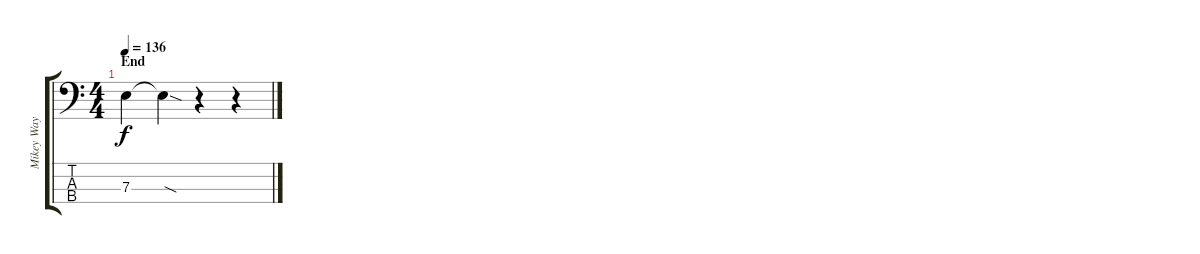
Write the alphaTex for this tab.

\track ("Mikey Way [Bass]" "Mikey Way ") {instrument electricbassfinger}
\staff {score tabs}
\tuning (G2 D2 A1 E1) {hide}
\ts (4 4)
\section ("" "End")
\tempo 136
\clef f4
\ks c
7.3.4{dy f} 7.3{sod t}.4 r.4 r.4
